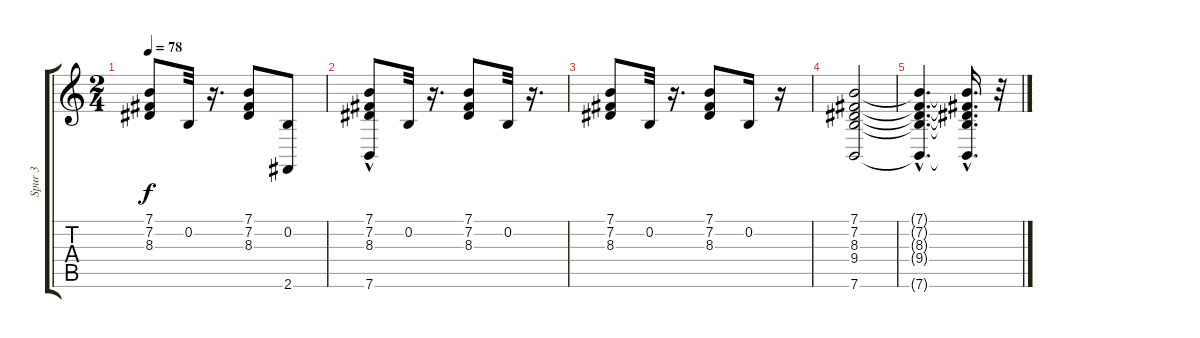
\track ("Spur 3" "Spur 3") {instrument acousticgrandpiano}
\staff {score tabs}
\tuning (E4 B3 G3 D3 A2 E2) {hide}
\ts (2 4)
\tempo 78
\clef g2
\ks c
(7.1 7.2 8.3).8{dy f} 0.2.32 r.16{d} (7.1 7.2 8.3).8 (0.2 2.6).8 |
(7.1 7.2 8.3 7.6{hac}).8 0.2.32 r.16{d} (7.1 7.2 8.3).8 0.2.32 r.16{d} |
(7.1 7.2 8.3).8 0.2.32 r.16{d} (7.1 7.2 8.3).8 0.2.16 r.16 |
(7.1 7.2 8.3 9.4 7.6).2 |
(7.1{hac t} 7.2{hac t} 8.3{hac t} 9.4{hac t} 7.6{hac t}).4{d} (7.1{hac t} 7.2{hac t} 8.3{hac t} 9.4{hac t} 7.6{hac t}).16{d} r.32
